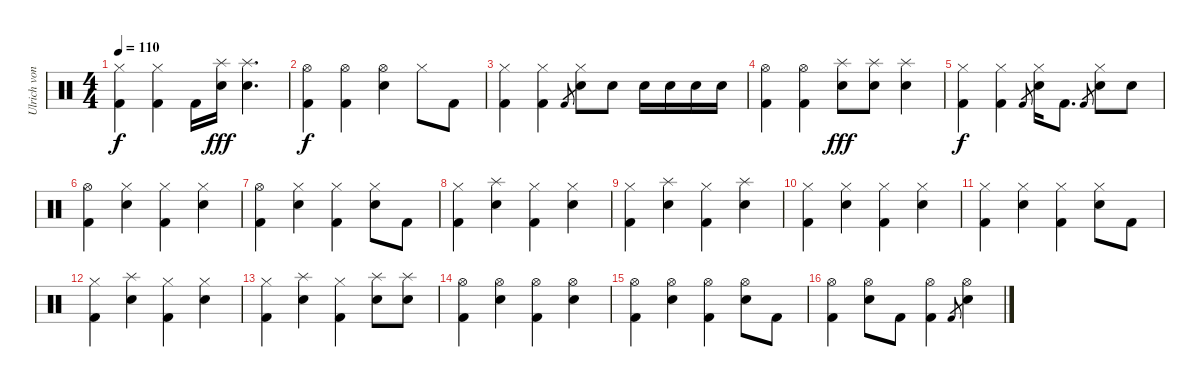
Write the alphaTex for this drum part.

\track ("Ulrich von Jungingen" "Ulrich von") {instrument percussion}
\staff {score}
\articulation defaults
\ts (4 4)
\tempo 110
\clef neutral
\ks c
("Hi-Hat (closed)" "Kick (hit) 2").4{dy f} ("Hi-Hat (closed)" "Kick (hit) 2").4 "Kick (hit) 2".16 ("Splash (hit)" "Snare (hit) 2").16{dy fff} ("Splash (hit)" "Snare (hit) 2").4{d} |
("Hi-Hat (open)" "Kick (hit) 2").4{dy f} ("Hi-Hat (open)" "Kick (hit) 2").4 ("Hi-Hat (open)" "Snare (hit) 2").4 "Hi-Hat (closed)".8 "Kick (hit) 2".8 |
("Hi-Hat (closed)" "Kick (hit) 2").4 ("Hi-Hat (closed)" "Kick (hit) 2").4 "Kick (hit) 2".8{gr} ("Hi-Hat (closed)" "Snare (hit) 2").8 "Snare (hit) 2".8 "Snare (hit) 2".16 "Snare (hit) 2".16 "Snare (hit) 2".16 "Snare (hit) 2".16 |
("Hi-Hat (open)" "Kick (hit) 2").4 ("Hi-Hat (open)" "Kick (hit) 2").4 ("Splash (hit)" "Snare (hit) 2").8{dy fff} ("Splash (hit)" "Snare (hit) 2").8 ("Splash (hit)" "Snare (hit) 2").4 |
("Hi-Hat (closed)" "Kick (hit) 2").4{dy f} ("Hi-Hat (closed)" "Kick (hit) 2").4 "Kick (hit) 2".8{gr} ("Hi-Hat (closed)" "Snare (hit) 2").16 "Kick (hit) 2".8{d} "Kick (hit) 2".8{gr} ("Hi-Hat (closed)" "Snare (hit) 2").8 "Snare (hit) 2".8 |
("Hi-Hat (open)" "Kick (hit) 2").4 ("Hi-Hat (closed)" "Snare (hit) 2").4 ("Hi-Hat (closed)" "Kick (hit) 2").4 ("Hi-Hat (closed)" "Snare (hit) 2").4 |
("Hi-Hat (open)" "Kick (hit) 2").4 ("Hi-Hat (closed)" "Snare (hit) 2").4 ("Hi-Hat (closed)" "Kick (hit) 2").4 ("Hi-Hat (closed)" "Snare (hit) 2").8 "Kick (hit) 2".8 |
("Hi-Hat (closed)" "Kick (hit) 2").4 ("Splash (hit)" "Snare (hit) 2").4 ("Hi-Hat (closed)" "Kick (hit) 2").4 ("Hi-Hat (closed)" "Snare (hit) 2").4 |
("Hi-Hat (closed)" "Kick (hit) 2").4 ("Splash (hit)" "Snare (hit) 2").4 ("Hi-Hat (closed)" "Kick (hit) 2").4 ("Splash (hit)" "Snare (hit) 2").4 |
("Hi-Hat (closed)" "Kick (hit) 2").4 ("Hi-Hat (closed)" "Snare (hit) 2").4 ("Hi-Hat (closed)" "Kick (hit) 2").4 ("Hi-Hat (closed)" "Snare (hit) 2").4 |
("Hi-Hat (closed)" "Kick (hit) 2").4 ("Hi-Hat (closed)" "Snare (hit) 2").4 ("Hi-Hat (closed)" "Kick (hit) 2").4 ("Hi-Hat (closed)" "Snare (hit) 2").8 "Kick (hit) 2".8 |
("Hi-Hat (closed)" "Kick (hit) 2").4 ("Splash (hit)" "Snare (hit) 2").4 ("Hi-Hat (closed)" "Kick (hit) 2").4 ("Hi-Hat (closed)" "Snare (hit) 2").4 |
("Hi-Hat (closed)" "Kick (hit) 2").4 ("Splash (hit)" "Snare (hit) 2").4 ("Hi-Hat (closed)" "Kick (hit) 2").4 ("Splash (hit)" "Snare (hit) 2").8 ("Splash (hit)" "Snare (hit) 2").8 |
("Hi-Hat (open)" "Kick (hit) 2").4 ("Hi-Hat (open)" "Snare (hit) 2").4 ("Hi-Hat (open)" "Kick (hit) 2").4 ("Hi-Hat (open)" "Snare (hit) 2").4 |
("Hi-Hat (open)" "Kick (hit) 2").4 ("Hi-Hat (open)" "Snare (hit) 2").4 ("Hi-Hat (open)" "Kick (hit) 2").4 ("Hi-Hat (open)" "Snare (hit) 2").8 "Kick (hit) 2".8 |
("Hi-Hat (open)" "Kick (hit) 2").4 ("Hi-Hat (open)" "Snare (hit) 2").8 "Kick (hit) 2".8 ("Hi-Hat (open)" "Kick (hit) 2").4 "Kick (hit) 2".8{gr} ("Hi-Hat (open)" "Snare (hit) 2").4
